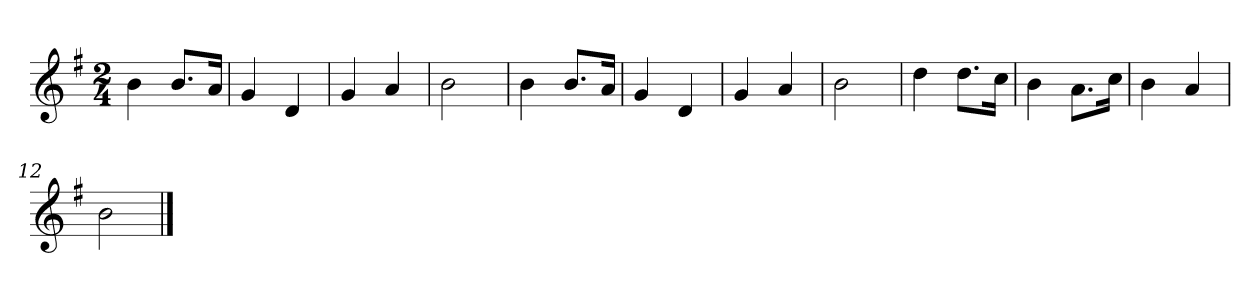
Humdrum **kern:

**kern
*part1
*staff1
*k[f#]
*M2/4
*MM120
=1
4b
8.bL
16aJk
=2
4g
4d
=3
4g
4a
=4
2b
=5
4b
8.bL
16aJk
=6
4g
4d
=7
4g
4a
=8
2b
=9
4dd
8.ddL
16ccJk
=10
4b
8.aL
16ccJk
=11
4b
4a
=12
2b
==
*-
